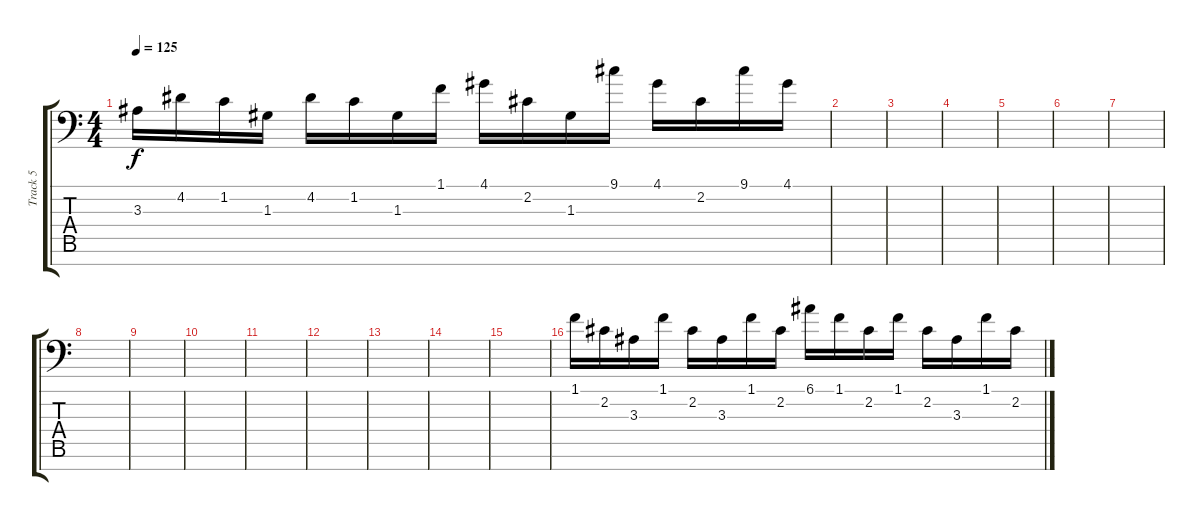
\track ("Track 5" "Track 5") {instrument lead1square}
\staff {score tabs}
\tuning (E4 B3 G3 D3 A2 E2 C-1) {hide}
\ts (4 4)
\tempo 125
\clef f4
\ks c
3.3.16{dy f} 4.2.16 1.2.16 1.3.16 4.2.16 1.2.16 1.3.16 1.1.16 4.1.16 2.2.16 1.3.16 9.1.16 4.1.16 2.2.16 9.1.16 4.1.16 |
|
|
|
|
|
|
|
|
|
|
|
|
|
|
1.1.16{volume 14} 2.2.16 3.3.16 1.1.16 2.2.16 3.3.16 1.1.16 2.2.16 6.1.16 1.1.16 2.2.16 1.1.16 2.2.16 3.3.16 1.1.16 2.2.16
